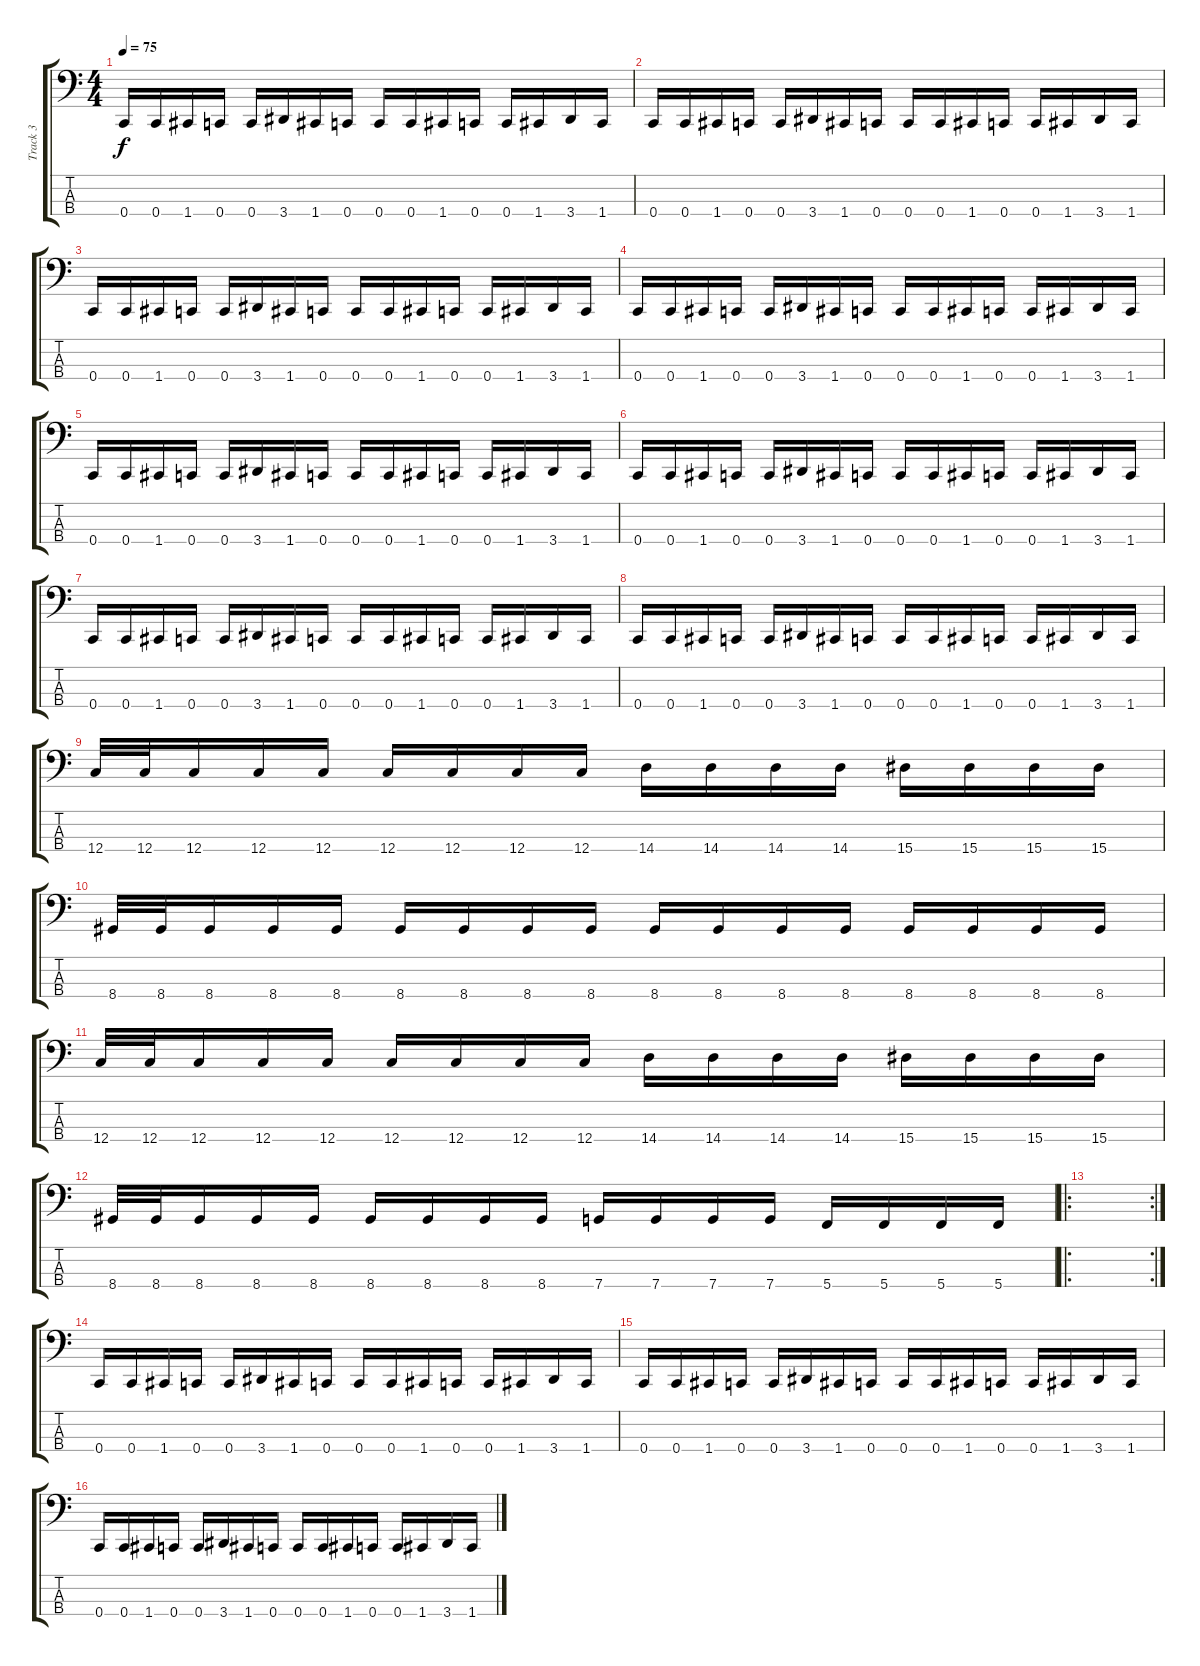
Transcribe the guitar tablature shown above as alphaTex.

\track ("Track 3" "Track 3") {instrument electricbassfinger}
\staff {score tabs}
\tuning (F2 C2 G1 C1) {hide}
\ts (4 4)
\tempo 75
\clef f4
\ks c
0.4.16{dy f} 0.4.16 1.4.16 0.4.16 0.4.16 3.4.16 1.4.16 0.4.16 0.4.16 0.4.16 1.4.16 0.4.16 0.4.16 1.4.16 3.4.16 1.4.16 |
0.4.16 0.4.16 1.4.16 0.4.16 0.4.16 3.4.16 1.4.16 0.4.16 0.4.16 0.4.16 1.4.16 0.4.16 0.4.16 1.4.16 3.4.16 1.4.16 |
0.4.16 0.4.16 1.4.16 0.4.16 0.4.16 3.4.16 1.4.16 0.4.16 0.4.16 0.4.16 1.4.16 0.4.16 0.4.16 1.4.16 3.4.16 1.4.16 |
0.4.16 0.4.16 1.4.16 0.4.16 0.4.16 3.4.16 1.4.16 0.4.16 0.4.16 0.4.16 1.4.16 0.4.16 0.4.16 1.4.16 3.4.16 1.4.16 |
0.4.16 0.4.16 1.4.16 0.4.16 0.4.16 3.4.16 1.4.16 0.4.16 0.4.16 0.4.16 1.4.16 0.4.16 0.4.16 1.4.16 3.4.16 1.4.16 |
0.4.16 0.4.16 1.4.16 0.4.16 0.4.16 3.4.16 1.4.16 0.4.16 0.4.16 0.4.16 1.4.16 0.4.16 0.4.16 1.4.16 3.4.16 1.4.16 |
0.4.16 0.4.16 1.4.16 0.4.16 0.4.16 3.4.16 1.4.16 0.4.16 0.4.16 0.4.16 1.4.16 0.4.16 0.4.16 1.4.16 3.4.16 1.4.16 |
0.4.16 0.4.16 1.4.16 0.4.16 0.4.16 3.4.16 1.4.16 0.4.16 0.4.16 0.4.16 1.4.16 0.4.16 0.4.16 1.4.16 3.4.16 1.4.16 |
12.4.32 12.4.32 12.4.16 12.4.16 12.4.16 12.4.16 12.4.16 12.4.16 12.4.16 14.4.16 14.4.16 14.4.16 14.4.16 15.4.16 15.4.16 15.4.16 15.4.16 |
8.4.32 8.4.32 8.4.16 8.4.16 8.4.16 8.4.16 8.4.16 8.4.16 8.4.16 8.4.16 8.4.16 8.4.16 8.4.16 8.4.16 8.4.16 8.4.16 8.4.16 |
12.4.32 12.4.32 12.4.16 12.4.16 12.4.16 12.4.16 12.4.16 12.4.16 12.4.16 14.4.16 14.4.16 14.4.16 14.4.16 15.4.16 15.4.16 15.4.16 15.4.16 |
8.4.32 8.4.32 8.4.16 8.4.16 8.4.16 8.4.16 8.4.16 8.4.16 8.4.16 7.4.16 7.4.16 7.4.16 7.4.16 5.4.16 5.4.16 5.4.16 5.4.16 |
\ro
\rc 2
|
0.4.16 0.4.16 1.4.16 0.4.16 0.4.16 3.4.16 1.4.16 0.4.16 0.4.16 0.4.16 1.4.16 0.4.16 0.4.16 1.4.16 3.4.16 1.4.16 |
0.4.16 0.4.16 1.4.16 0.4.16 0.4.16 3.4.16 1.4.16 0.4.16 0.4.16 0.4.16 1.4.16 0.4.16 0.4.16 1.4.16 3.4.16 1.4.16 |
0.4.16 0.4.16 1.4.16 0.4.16 0.4.16 3.4.16 1.4.16 0.4.16 0.4.16 0.4.16 1.4.16 0.4.16 0.4.16 1.4.16 3.4.16 1.4.16
